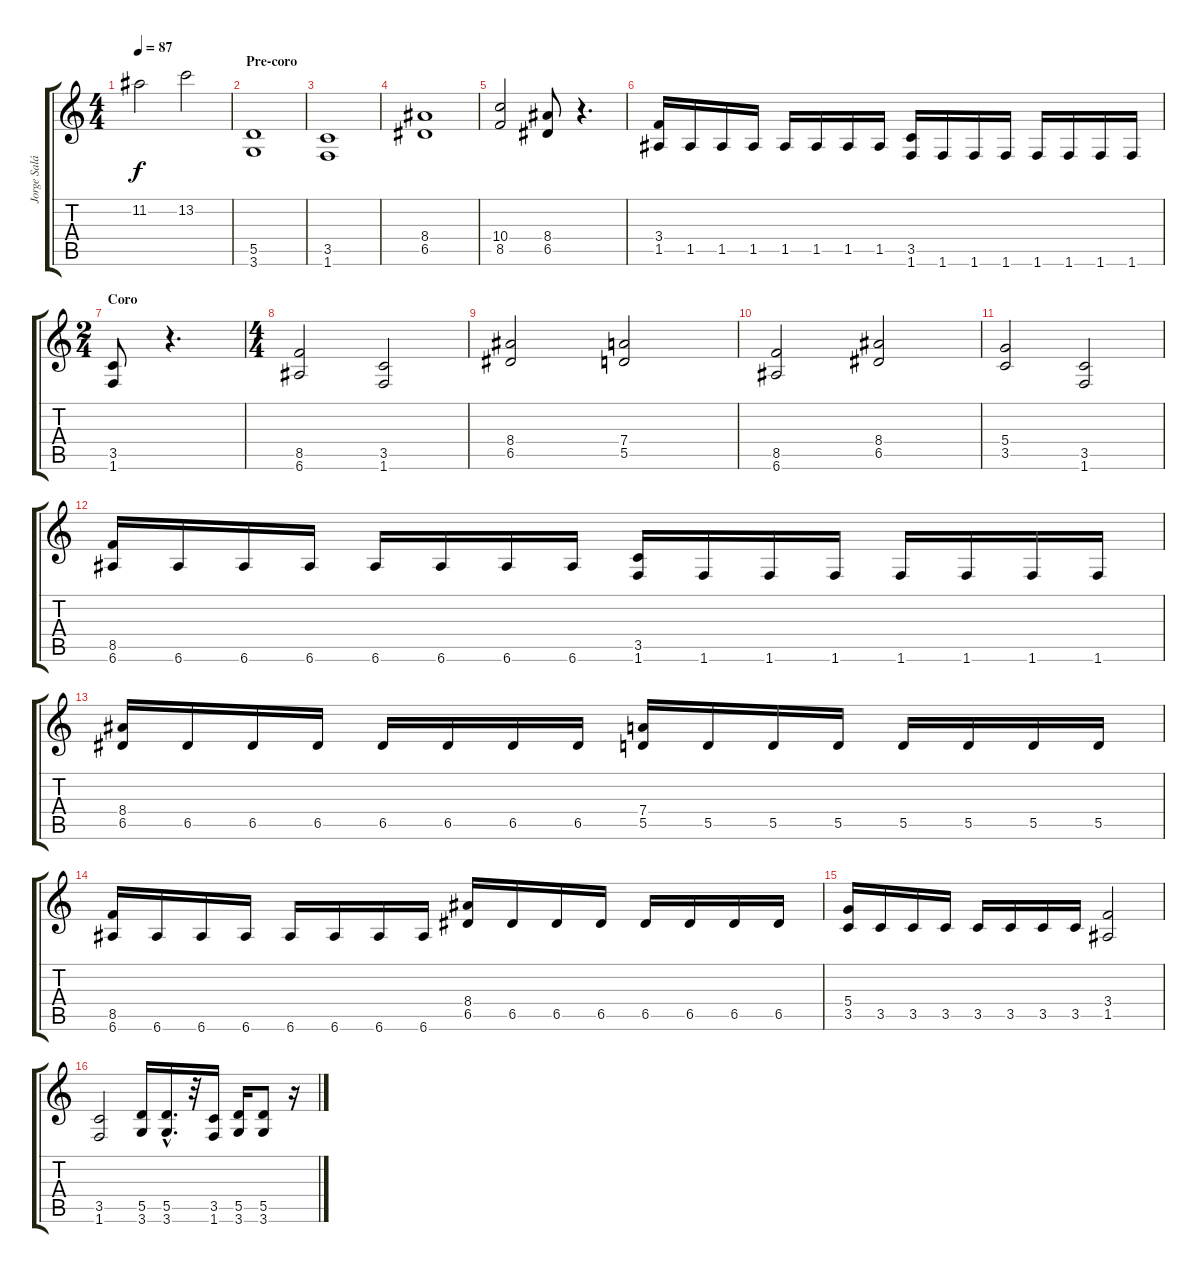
\track ("Jorge Salán" "Jorge Salá") {instrument distortionguitar}
\staff {score tabs}
\tuning (E4 B3 G3 D3 A2 E2) {hide}
\ts (4 4)
\tempo 87
\clef g2
\ks c
11.2.2{dy f} 13.2.2 |
\section ("" "Pre-coro")
(5.5 3.6).1{volume 12 instrument distortionguitar} |
(3.5 1.6).1 |
(8.4 6.5).1 |
(10.4 8.5).2 (8.4 6.5).8 r.4{d} |
(3.4 1.5).16 1.5.16 1.5.16 1.5.16 1.5.16 1.5.16 1.5.16 1.5.16 (3.5 1.6).16 1.6.16 1.6.16 1.6.16 1.6.16 1.6.16 1.6.16 1.6.16 |
\ts (2 4)
\section ("" "Coro")
(3.5 1.6).8 r.4{d} |
\ts (4 4)
(8.5 6.6).2 (3.5 1.6).2 |
(8.4 6.5).2 (7.4 5.5).2 |
(8.5 6.6).2 (8.4 6.5).2 |
(5.4 3.5).2 (3.5 1.6).2 |
(8.5 6.6).16 6.6.16 6.6.16 6.6.16 6.6.16 6.6.16 6.6.16 6.6.16 (3.5 1.6).16 1.6.16 1.6.16 1.6.16 1.6.16 1.6.16 1.6.16 1.6.16 |
(8.4 6.5).16 6.5.16 6.5.16 6.5.16 6.5.16 6.5.16 6.5.16 6.5.16 (7.4 5.5).16 5.5.16 5.5.16 5.5.16 5.5.16 5.5.16 5.5.16 5.5.16 |
(8.5 6.6).16 6.6.16 6.6.16 6.6.16 6.6.16 6.6.16 6.6.16 6.6.16 (8.4 6.5).16 6.5.16 6.5.16 6.5.16 6.5.16 6.5.16 6.5.16 6.5.16 |
(5.4 3.5).16 3.5.16 3.5.16 3.5.16 3.5.16 3.5.16 3.5.16 3.5.16 (3.4 1.5).2 |
(3.5 1.6).2 (5.5 3.6).16 (5.5{hac} 3.6{hac}).16{d} r.32 (3.5 1.6).16 (5.5 3.6).16 (5.5 3.6).8 r.16
